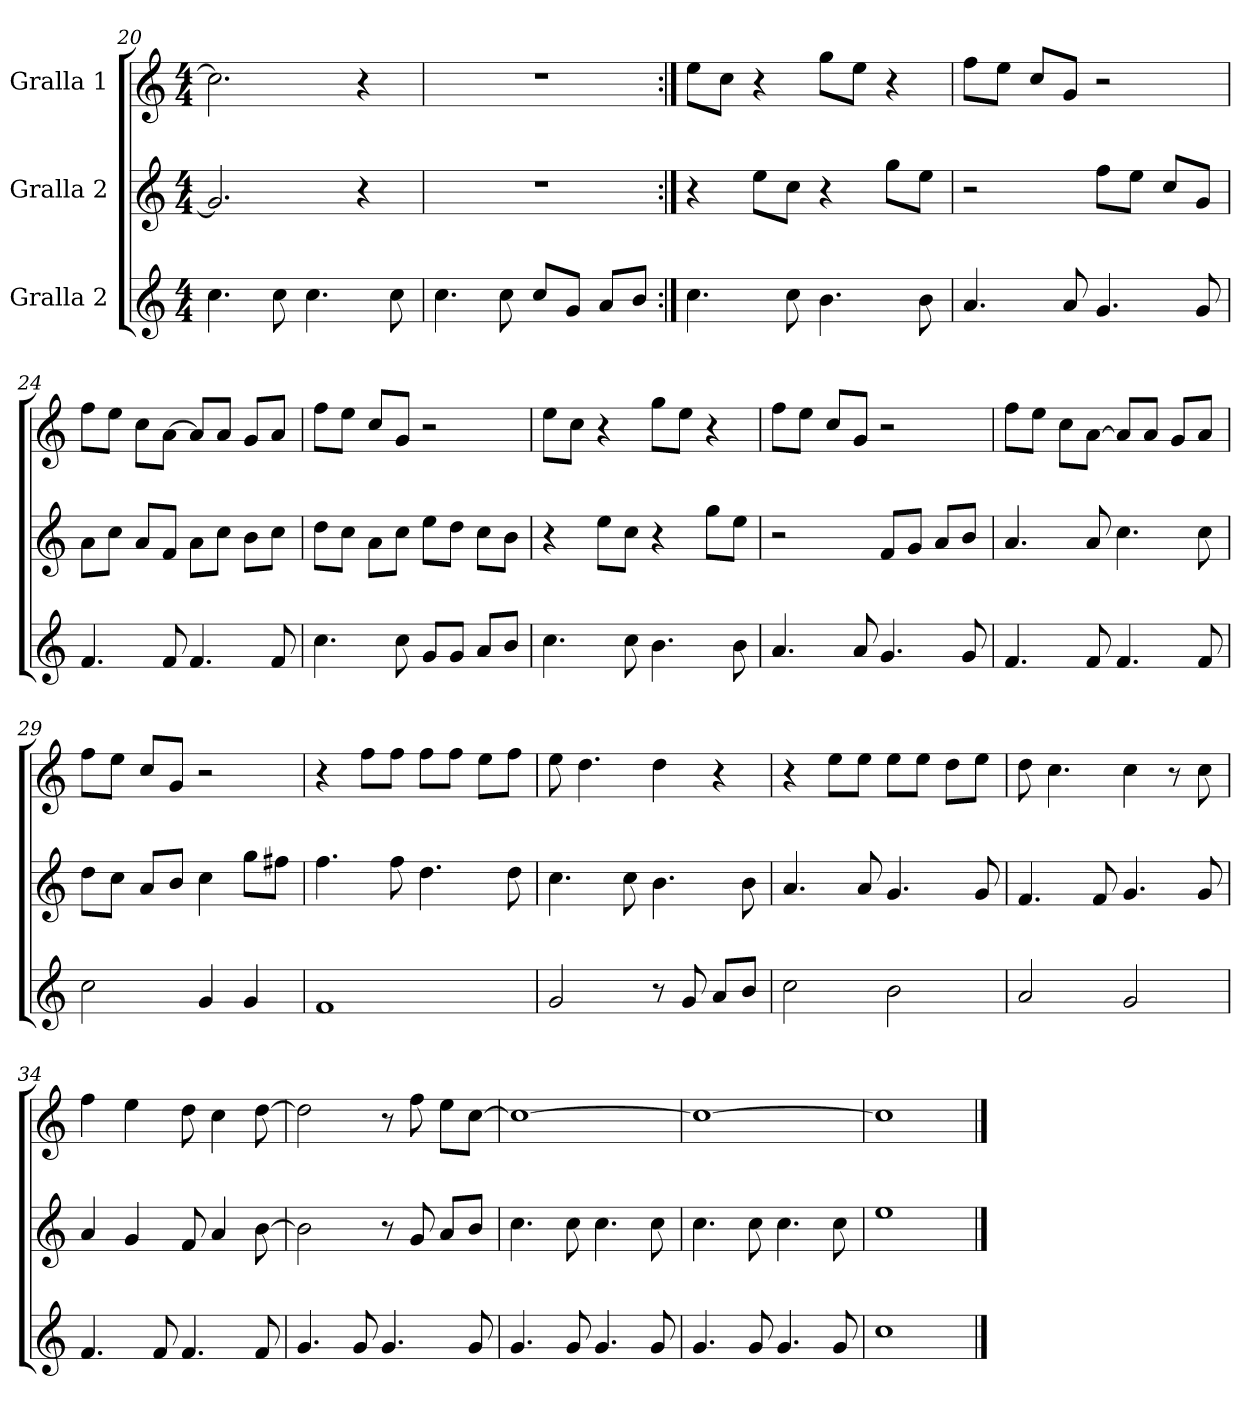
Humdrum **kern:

**kern	**kern	**kern
*part3	*part2	*part1
*staff3	*staff2	*staff1
*I"Gralla 2	*I"Gralla 2	*I"Gralla 1
*clefG2	*clefG2	*clefG2
*k[]	*k[]	*k[]
*M4/4	*M4/4	*M4/4
=20	=20	=20
4.cc	2.g]	2.cc]
8cc	.	.
4.cc	.	.
.	4r	4r
8cc	.	.
=21	=21	=21
4.cc	1r	1r
8cc	.	.
8cc/L	.	.
8g/J	.	.
8a/L	.	.
8b/J	.	.
=22:|!	=22:|!	=22:|!
4.cc	4r	8ee\L
.	.	8cc\J
.	8ee\L	4r
8cc	8cc\J	.
4.b	4r	8gg\L
.	.	8ee\J
.	8gg\L	4r
8b	8ee\J	.
=23	=23	=23
4.a	2r	8ff\L
.	.	8ee\J
.	.	8cc/L
8a	.	8g/J
4.g	8ff\L	2r
.	8ee\J	.
.	8cc/L	.
8g	8g/J	.
=24	=24	=24
4.f	8a\L	8ff\L
.	8cc\J	8ee\J
.	8a/L	8cc\L
8f	8f/J	[8a\J
4.f	8a\L	8a/L]
.	8cc\J	8a/J
.	8b\L	8g/L
8f	8cc\J	8a/J
=25	=25	=25
4.cc	8dd\L	8ff\L
.	8cc\J	8ee\J
.	8a\L	8cc/L
8cc	8cc\J	8g/J
8g/L	8ee\L	2r
8g/J	8dd\J	.
8a/L	8cc\L	.
8b/J	8b\J	.
=26	=26	=26
4.cc	4r	8ee\L
.	.	8cc\J
.	8ee\L	4r
8cc	8cc\J	.
4.b	4r	8gg\L
.	.	8ee\J
.	8gg\L	4r
8b	8ee\J	.
=27	=27	=27
4.a	2r	8ff\L
.	.	8ee\J
.	.	8cc/L
8a	.	8g/J
4.g	8f/L	2r
.	8g/J	.
.	8a/L	.
8g	8b/J	.
=28	=28	=28
4.f	4.a	8ff\L
.	.	8ee\J
.	.	8cc\L
8f	8a	[8a\J
4.f	4.cc	8a/L]
.	.	8a/J
.	.	8g/L
8f	8cc	8a/J
=29	=29	=29
2cc	8dd\L	8ff\L
.	8cc\J	8ee\J
.	8a/L	8cc/L
.	8b/J	8g/J
4g	4cc	2r
4g	8gg\L	.
.	8ff#\J	.
=30	=30	=30
1f	4.ff	4r
.	.	8ff\L
.	8ff	8ff\J
.	4.dd	8ff\L
.	.	8ff\J
.	.	8ee\L
.	8dd	8ff\J
=31	=31	=31
2g	4.cc	8ee
.	.	4.dd
.	8cc	.
8r	4.b	4dd
8g	.	.
8a/L	.	4r
8b/J	8b	.
=32	=32	=32
2cc	4.a	4r
.	.	8ee\L
.	8a	8ee\J
2b	4.g	8ee\L
.	.	8ee\J
.	.	8dd\L
.	8g	8ee\J
=33	=33	=33
2a	4.f	8dd
.	.	4.cc
.	8f	.
2g	4.g	4cc
.	.	8r
.	8g	8cc
=34	=34	=34
4.f	4a	4ff
.	4g	4ee
8f	.	.
4.f	8f	8dd
.	4a	4cc
8f	[8b	[8dd
=35	=35	=35
4.g	2b]	2dd]
8g	.	.
4.g	8r	8r
.	8g	8ff
.	8a/L	8ee\L
8g	8b/J	[8cc\J
=36	=36	=36
4.g	4.cc	1cc_
8g	8cc	.
4.g	4.cc	.
8g	8cc	.
=37	=37	=37
4.g	4.cc	1cc_
8g	8cc	.
4.g	4.cc	.
8g	8cc	.
=38	=38	=38
1cc	1ee	1cc]
==	==	==
*-	*-	*-
